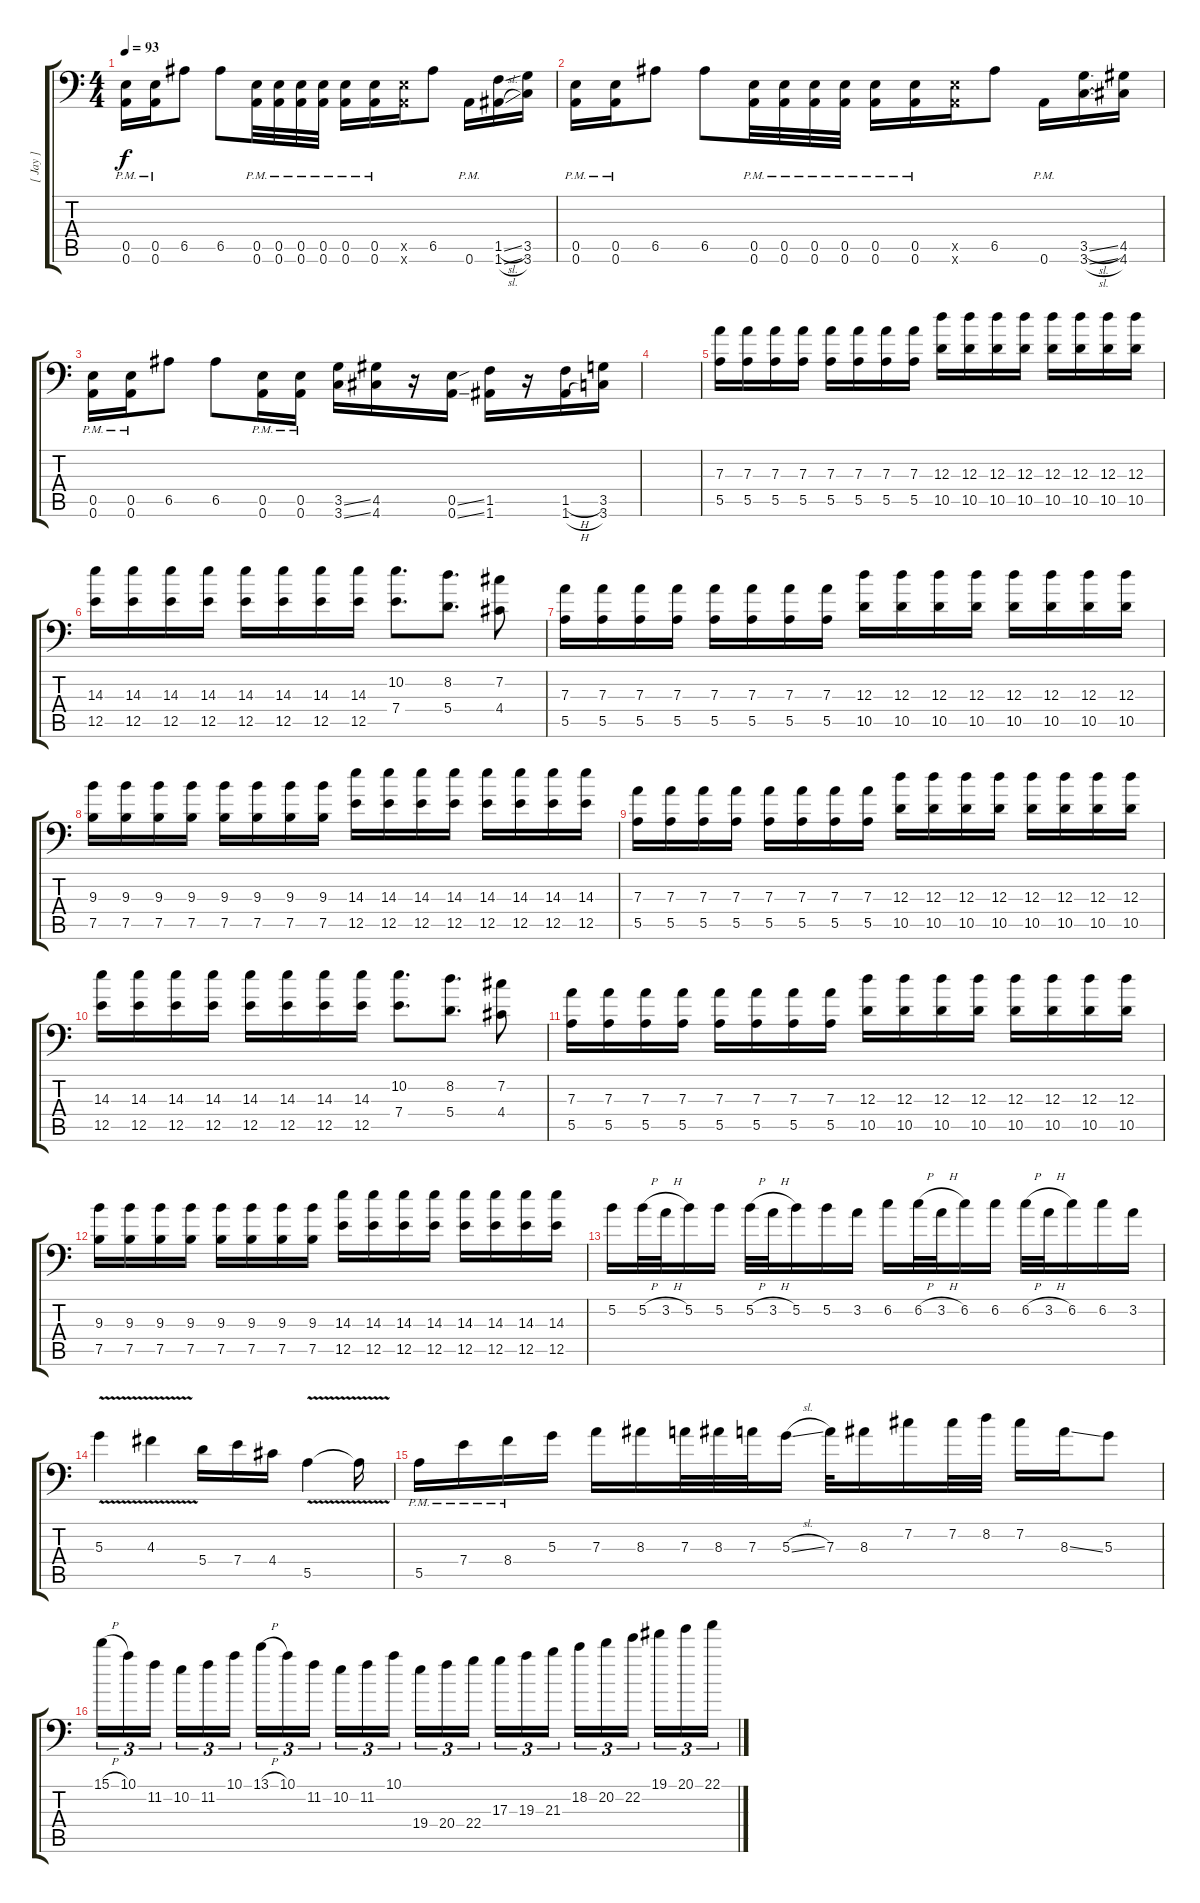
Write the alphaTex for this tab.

\track ("[ Jay ]" "[ Jay ]") {instrument distortionguitar}
\staff {score tabs}
\tuning (B3 Gb3 D3 A2 E2 A1) {hide}
\ts (4 4)
\tempo 93
\clef f4
\ks c
(0.5{pm} 0.6{pm}).16{dy f} (0.5{pm} 0.6{pm}).16 6.5.8 6.5.8 (0.5{pm} 0.6{pm}).32 (0.5{pm} 0.6{pm}).32 (0.5{pm} 0.6{pm}).32 (0.5{pm} 0.6{pm}).32 (0.5{pm} 0.6{pm}).16 (0.5{pm} 0.6{pm}).16 (0.5{x} 0.6{x}).16 6.5.8 0.6{pm}.16 (1.5{sl} 1.6{sl}).16 (3.5 3.6).16 |
(0.5{pm} 0.6{pm}).16 (0.5{pm} 0.6{pm}).16 6.5.8 6.5.8 (0.5{pm} 0.6{pm}).32 (0.5{pm} 0.6{pm}).32 (0.5{pm} 0.6{pm}).32 (0.5{pm} 0.6{pm}).32 (0.5{pm} 0.6{pm}).16 (0.5{pm} 0.6{pm}).16 (0.5{x} 0.6{x}).16 6.5.8 0.6{pm}.16 (3.5{sl} 3.6{sl}).16 (4.5 4.6).16 |
(0.5{pm} 0.6{pm}).16 (0.5{pm} 0.6{pm}).16 6.5.8 6.5.8 (0.5{pm} 0.6{pm}).16 (0.5{pm} 0.6{pm}).16 (3.5{ss} 3.6{ss}).16 (4.5 4.6).16 r.16 (0.5{ss} 0.6{ss}).16 (1.5 1.6).16 r.16 (1.5{h} 1.6{h}).16 (3.5 3.6).16 |
|
(7.3 5.5).16 (7.3 5.5).16 (7.3 5.5).16 (7.3 5.5).16 (7.3 5.5).16 (7.3 5.5).16 (7.3 5.5).16 (7.3 5.5).16 (12.3 10.5).16 (12.3 10.5).16 (12.3 10.5).16 (12.3 10.5).16 (12.3 10.5).16 (12.3 10.5).16 (12.3 10.5).16 (12.3 10.5).16 |
(14.3 12.5).16 (14.3 12.5).16 (14.3 12.5).16 (14.3 12.5).16 (14.3 12.5).16 (14.3 12.5).16 (14.3 12.5).16 (14.3 12.5).16 (10.2 7.4).8{d} (8.2 5.4).8{d} (7.2 4.4).8 |
(7.3 5.5).16 (7.3 5.5).16 (7.3 5.5).16 (7.3 5.5).16 (7.3 5.5).16 (7.3 5.5).16 (7.3 5.5).16 (7.3 5.5).16 (12.3 10.5).16 (12.3 10.5).16 (12.3 10.5).16 (12.3 10.5).16 (12.3 10.5).16 (12.3 10.5).16 (12.3 10.5).16 (12.3 10.5).16 |
(9.3 7.5).16 (9.3 7.5).16 (9.3 7.5).16 (9.3 7.5).16 (9.3 7.5).16 (9.3 7.5).16 (9.3 7.5).16 (9.3 7.5).16 (14.3 12.5).16 (14.3 12.5).16 (14.3 12.5).16 (14.3 12.5).16 (14.3 12.5).16 (14.3 12.5).16 (14.3 12.5).16 (14.3 12.5).16 |
(7.3 5.5).16 (7.3 5.5).16 (7.3 5.5).16 (7.3 5.5).16 (7.3 5.5).16 (7.3 5.5).16 (7.3 5.5).16 (7.3 5.5).16 (12.3 10.5).16 (12.3 10.5).16 (12.3 10.5).16 (12.3 10.5).16 (12.3 10.5).16 (12.3 10.5).16 (12.3 10.5).16 (12.3 10.5).16 |
(14.3 12.5).16 (14.3 12.5).16 (14.3 12.5).16 (14.3 12.5).16 (14.3 12.5).16 (14.3 12.5).16 (14.3 12.5).16 (14.3 12.5).16 (10.2 7.4).8{d} (8.2 5.4).8{d} (7.2 4.4).8 |
(7.3 5.5).16 (7.3 5.5).16 (7.3 5.5).16 (7.3 5.5).16 (7.3 5.5).16 (7.3 5.5).16 (7.3 5.5).16 (7.3 5.5).16 (12.3 10.5).16 (12.3 10.5).16 (12.3 10.5).16 (12.3 10.5).16 (12.3 10.5).16 (12.3 10.5).16 (12.3 10.5).16 (12.3 10.5).16 |
(9.3 7.5).16 (9.3 7.5).16 (9.3 7.5).16 (9.3 7.5).16 (9.3 7.5).16 (9.3 7.5).16 (9.3 7.5).16 (9.3 7.5).16 (14.3 12.5).16 (14.3 12.5).16 (14.3 12.5).16 (14.3 12.5).16 (14.3 12.5).16 (14.3 12.5).16 (14.3 12.5).16 (14.3 12.5).16 |
5.2.16 5.2{h}.32 3.2{h}.32 5.2.16 5.2.16 5.2{h}.32 3.2{h}.32 5.2.16 5.2.16 3.2.16 6.2.16 6.2{h}.32 3.2{h}.32 6.2.16 6.2.16 6.2{h}.32 3.2{h}.32 6.2.16 6.2.16 3.2.16 |
5.3{v}.4 4.3{v}.4 5.4.16 7.4.16 4.4.16 5.5{v}.4 5.5{t}.16 |
5.5{pm}.16 7.4{pm}.16 8.4{pm}.16 5.3.16 7.3.16 8.3.16 7.3.32 8.3.32 7.3.32 5.3{sl}.16 7.3.32 8.3.16 7.2.16 7.2.32 8.2.32 7.2.16 8.3{ss}.16 5.3.8 |
15.1{h}.16{tu (3 2)} 10.1.16{tu (3 2)} 11.2.16{tu (3 2) beam splitsecondary} 10.2.16{tu (3 2)} 11.2.16{tu (3 2)} 10.1.16{tu (3 2)} 13.1{h}.16{tu (3 2)} 10.1.16{tu (3 2)} 11.2.16{tu (3 2) beam splitsecondary} 10.2.16{tu (3 2)} 11.2.16{tu (3 2)} 10.1.16{tu (3 2)} 19.4.16{tu (3 2)} 20.4.16{tu (3 2)} 22.4.16{tu (3 2) beam splitsecondary} 17.3.16{tu (3 2)} 19.3.16{tu (3 2)} 21.3.16{tu (3 2)} 18.2.16{tu (3 2)} 20.2.16{tu (3 2)} 22.2.16{tu (3 2) beam splitsecondary} 19.1.16{tu (3 2)} 20.1.16{tu (3 2)} 22.1.16{tu (3 2)}
